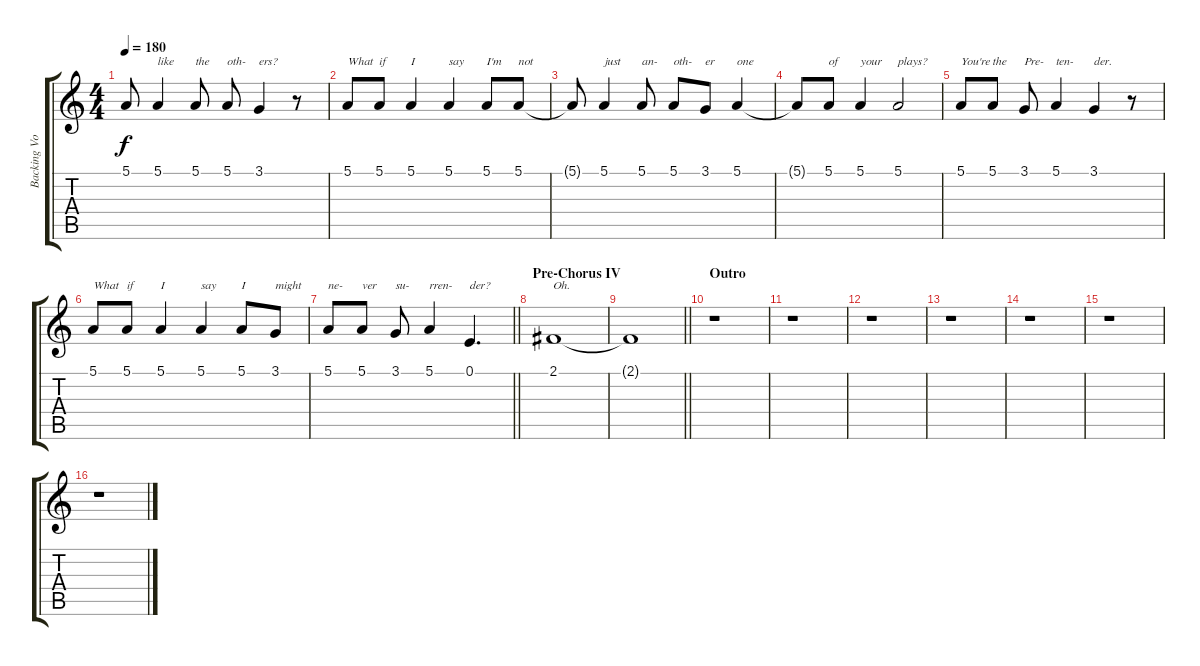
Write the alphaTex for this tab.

\track ("Backing Vocals" "Backing Vo") {instrument altosax}
\staff {score tabs}
\tuning (E4 B3 G3 D3 A2 E2) {hide}
\ts (4 4)
\tempo 180
\clef g2
\ks aminor
5.1{t}.8{dy f} 5.1.4{txt "like"} 5.1.8{txt "the"} 5.1.8{txt "oth-"} 3.1.4{txt "ers?"} r.8 |
5.1.8{txt "What"} 5.1.8{txt "if"} 5.1.4{txt "I"} 5.1.4{txt "say"} 5.1.8{txt "I'm"} 5.1.8{txt "not"} |
5.1{t}.8 5.1.4{txt "just"} 5.1.8{txt "an-"} 5.1.8{txt "oth-"} 3.1.8{txt "er"} 5.1.4{txt "one"} |
5.1{t}.8 5.1.8{txt "of"} 5.1.4{txt "your"} 5.1.2{txt "plays?"} |
5.1.8{txt "You're"} 5.1.8{txt "the"} 3.1.8{txt "Pre-"} 5.1.4{txt "ten-"} 3.1.4{txt "der."} r.8 |
5.1.8{txt "What"} 5.1.8{txt "if"} 5.1.4{txt "I"} 5.1.4{txt "say"} 5.1.8{txt "I"} 3.1.8{txt "might"} |
\barLineRight lightlight
5.1.8{txt "ne-"} 5.1.8{txt "ver"} 3.1.8{txt "su-"} 5.1.4{txt "rren-"} 0.1.4{d txt "der?"} |
\section ("" "Pre-Chorus IV")
2.1.1{txt "Oh."} |
\barLineRight lightlight
2.1{t}.1 |
\section ("" "Outro")
r.1 |
r.1 |
r.1 |
r.1 |
r.1 |
r.1 |
r.1
